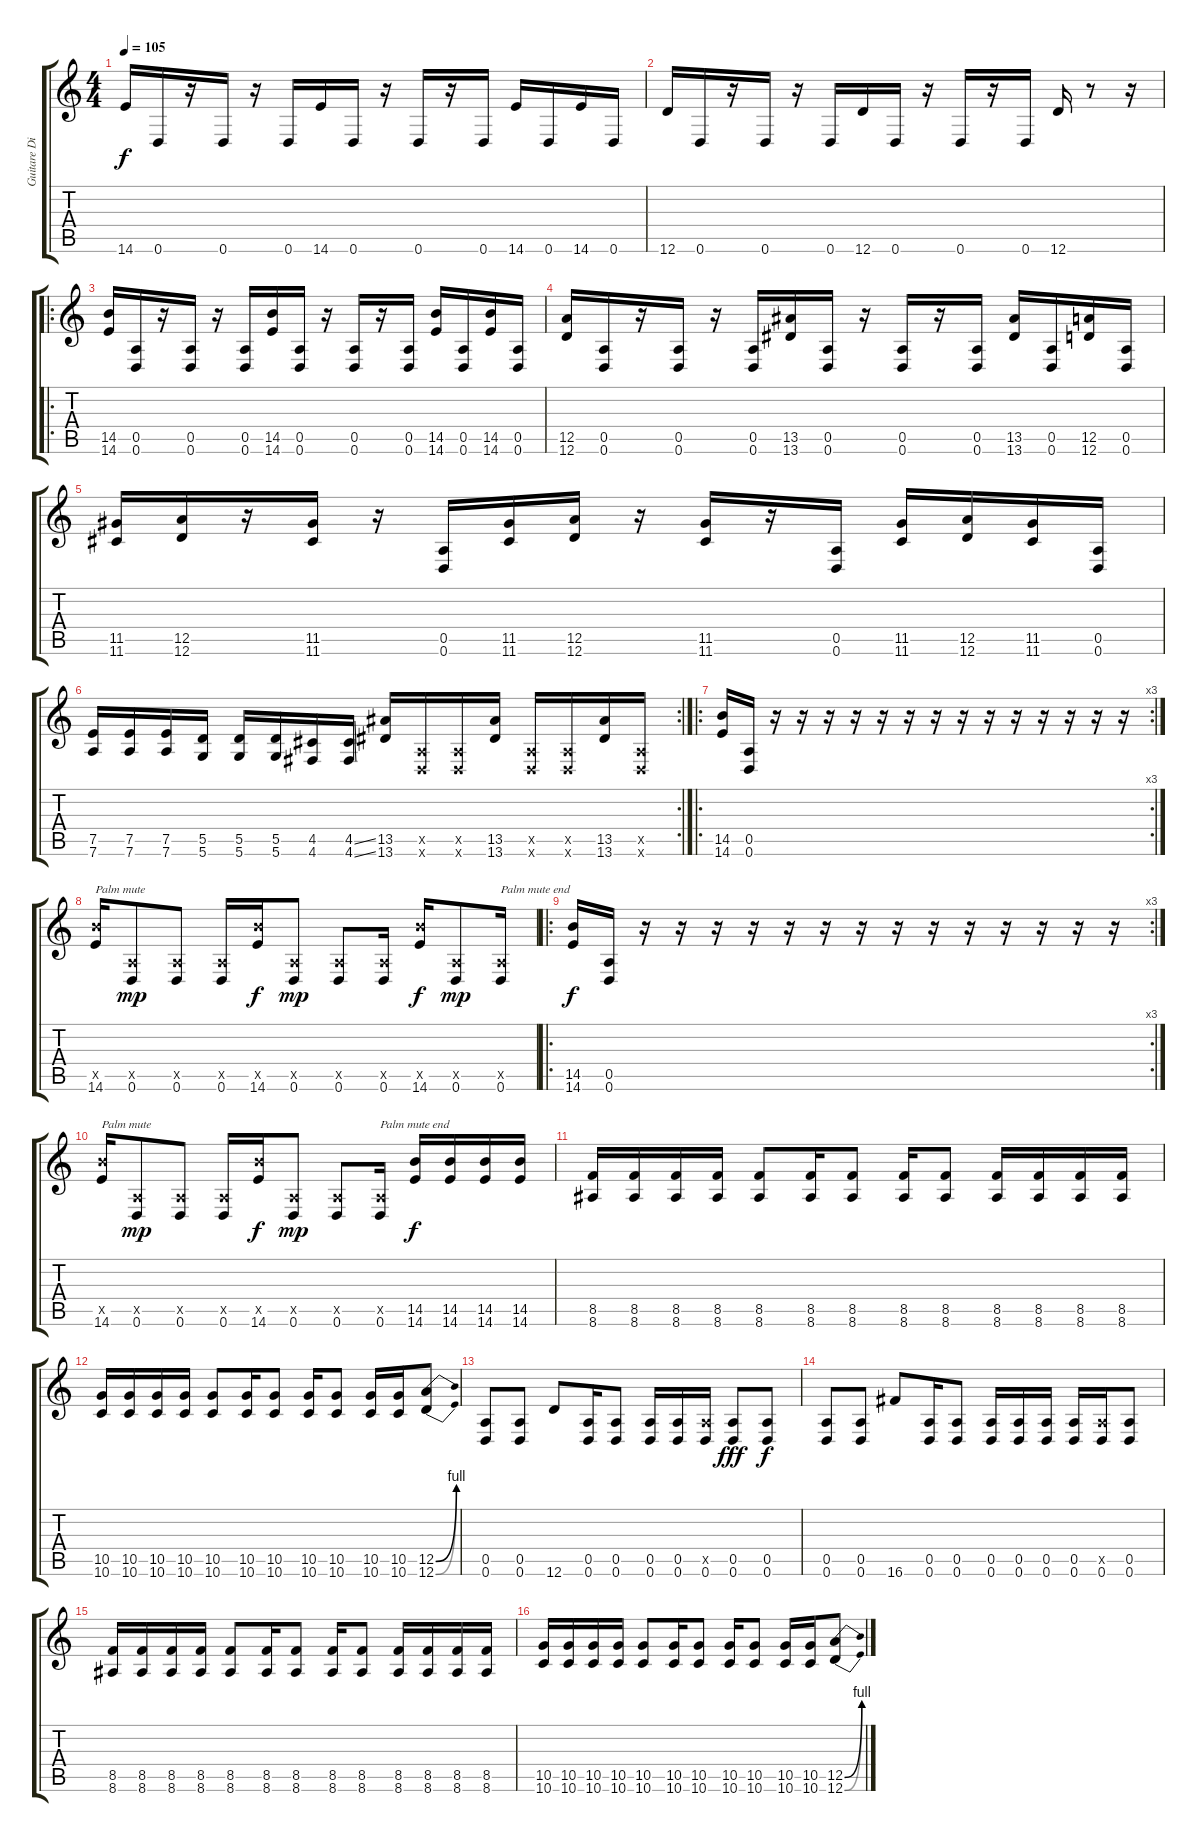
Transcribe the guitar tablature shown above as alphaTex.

\track ("Guitare Disto" "Guitare Di") {instrument distortionguitar}
\staff {score tabs}
\tuning (E4 B3 G3 D3 A2 D2) {hide}
\ts (4 4)
\tempo 105
\clef g2
\ks c
14.6.16{dy f instrument distortionguitar} 0.6.16 r.16 0.6.16 r.16 0.6.16 14.6.16 0.6.16 r.16 0.6.16 r.16 0.6.16 14.6.16 0.6.16 14.6.16 0.6.16 |
12.6.16 0.6.16 r.16 0.6.16 r.16 0.6.16 12.6.16 0.6.16 r.16 0.6.16 r.16 0.6.16 12.6.16 r.8 r.16 |
\ro
(14.5 14.6).16 (0.5 0.6).16 r.16 (0.5 0.6).16 r.16 (0.5 0.6).16 (14.5 14.6).16 (0.5 0.6).16 r.16 (0.5 0.6).16 r.16 (0.5 0.6).16 (14.5 14.6).16 (0.5 0.6).16 (14.5 14.6).16 (0.5 0.6).16 |
(12.5 12.6).16 (0.5 0.6).16 r.16 (0.5 0.6).16 r.16 (0.5 0.6).16 (13.5 13.6).16 (0.5 0.6).16 r.16 (0.5 0.6).16 r.16 (0.5 0.6).16 (13.5 13.6).16 (0.5 0.6).16 (12.5 12.6).16 (0.5 0.6).16 |
(11.5 11.6).16 (12.5 12.6).16 r.16 (11.5 11.6).16 r.16 (0.5 0.6).16 (11.5 11.6).16 (12.5 12.6).16 r.16 (11.5 11.6).16 r.16 (0.5 0.6).16 (11.5 11.6).16 (12.5 12.6).16 (11.5 11.6).16 (0.5 0.6).16 |
\rc 2
(7.5 7.6).16 (7.5 7.6).16 (7.5 7.6).16 (5.5 5.6).16 (5.5 5.6).16 (5.5 5.6).16 (4.5 4.6).16 (4.5{ss} 4.6{ss}).16 (13.5 13.6).16 (0.5{x} 0.6{x}).16 (0.5{x} 0.6{x}).16 (13.5 13.6).16 (0.5{x} 0.6{x}).16 (0.5{x} 0.6{x}).16 (13.5 13.6).16 (0.5{x} 0.6{x}).16 |
\ro
\rc 3
(14.5 14.6).16 (0.5 0.6).16 r.16 r.16 r.16 r.16 r.16 r.16 r.16 r.16 r.16 r.16 r.16 r.16 r.16 r.16 |
(14.5{x} 14.6).16{txt "Palm mute"} (0.5{x} 0.6).8{dy mp} (0.5{x} 0.6).8 (0.5{x} 0.6).16 (14.5{x} 14.6).16{dy f} (0.5{x} 0.6).8{dy mp} (0.5{x} 0.6).8 (0.5{x} 0.6).16 (14.5{x} 14.6).16{dy f} (0.5{x} 0.6).8{dy mp} (0.5{x} 0.6).16{txt "Palm mute end"} |
\ro
\rc 3
(14.5 14.6).16{dy f} (0.5 0.6).16 r.16 r.16 r.16 r.16 r.16 r.16 r.16 r.16 r.16 r.16 r.16 r.16 r.16 r.16 |
(14.5{x} 14.6).16{txt "Palm mute"} (0.5{x} 0.6).8{dy mp} (0.5{x} 0.6).8 (0.5{x} 0.6).16 (14.5{x} 14.6).16{dy f} (0.5{x} 0.6).8{dy mp} (0.5{x} 0.6).8 (0.5{x} 0.6).16{txt "Palm mute end"} (14.5 14.6).16{dy f} (14.5 14.6).16 (14.5 14.6).16 (14.5 14.6).16 |
(8.5 8.6).16 (8.5 8.6).16 (8.5 8.6).16 (8.5 8.6).16 (8.5 8.6).8 (8.5 8.6).16 (8.5 8.6).8 (8.5 8.6).16 (8.5 8.6).8 (8.5 8.6).16 (8.5 8.6).16 (8.5 8.6).16 (8.5 8.6).16 |
(10.5 10.6).16 (10.5 10.6).16 (10.5 10.6).16 (10.5 10.6).16 (10.5 10.6).8 (10.5 10.6).16 (10.5 10.6).8 (10.5 10.6).16 (10.5 10.6).8 (10.5 10.6).16 (10.5 10.6).16 (12.5{be (bend 0 0 60 4)} 12.6{be (bend 0 0 60 4)}).8 |
(0.5 0.6).8 (0.5 0.6).8 12.6.8 (0.5 0.6).16 (0.5 0.6).8 (0.5 0.6).16 (0.5 0.6).16 (0.5{x} 0.6).16 (0.5 0.6).8{dy fff} (0.5 0.6).8{dy f} |
(0.5 0.6).8 (0.5 0.6).8 16.6.8 (0.5 0.6).16 (0.5 0.6).8 (0.5 0.6).16 (0.5 0.6).16 (0.5 0.6).16 (0.5 0.6).16 (0.5{x} 0.6).16 (0.5 0.6).8 |
(8.5 8.6).16 (8.5 8.6).16 (8.5 8.6).16 (8.5 8.6).16 (8.5 8.6).8 (8.5 8.6).16 (8.5 8.6).8 (8.5 8.6).16 (8.5 8.6).8 (8.5 8.6).16 (8.5 8.6).16 (8.5 8.6).16 (8.5 8.6).16 |
(10.5 10.6).16 (10.5 10.6).16 (10.5 10.6).16 (10.5 10.6).16 (10.5 10.6).8 (10.5 10.6).16 (10.5 10.6).8 (10.5 10.6).16 (10.5 10.6).8 (10.5 10.6).16 (10.5 10.6).16 (12.5{be (bend 0 0 60 4)} 12.6{be (bend 0 0 60 4)}).8
